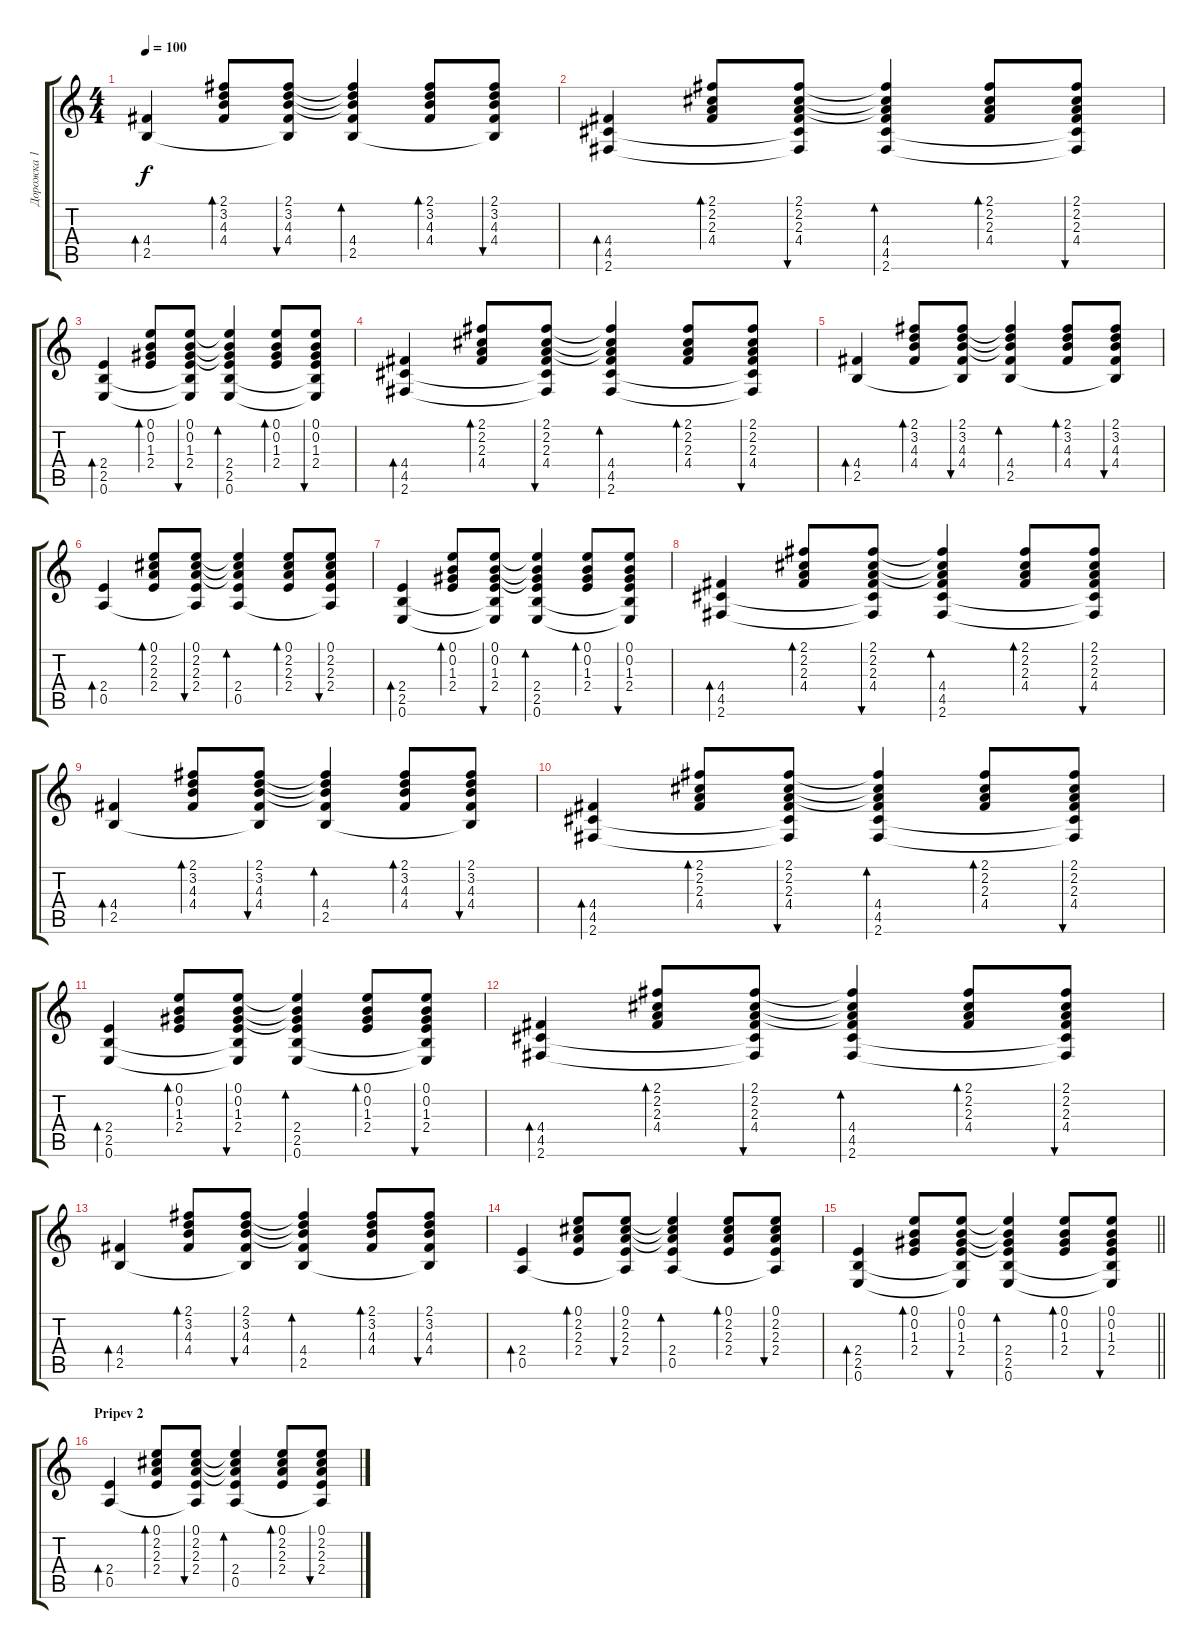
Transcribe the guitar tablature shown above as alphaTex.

\track ("Дорожка 1" "Дорожка 1") {instrument acousticguitarsteel}
\staff {score tabs}
\tuning (E4 B3 G3 D3 A2 E2) {hide}
\ts (4 4)
\tempo 100
\clef g2
\ks c
(4.4 2.5).4{bd 60 dy f} (2.1 3.2 4.3 4.4).8{bd 60} (2.1 3.2 4.3 4.4 2.5{t}).8{bu 60} (2.1{t} 3.2{t} 4.3{t} 4.4 2.5).4{bd 60} (2.1 3.2 4.3 4.4).8{bd 60} (2.1 3.2 4.3 4.4 2.5{t}).8{bu 60} |
(4.4 4.5 2.6).4{bd 60} (2.1 2.2 2.3 4.4).8{bd 60} (2.1 2.2 2.3 4.4 4.5{t} 2.6{t}).8{bu 60} (2.1{t} 2.2{t} 2.3{t} 4.4 4.5 2.6).4{bd 60} (2.1 2.2 2.3 4.4).8{bd 60} (2.1 2.2 2.3 4.4 4.5{t} 2.6{t}).8{bu 60} |
(2.4 2.5 0.6).4{bd 60} (0.1 0.2 1.3 2.4).8{bd 60} (0.1 0.2 1.3 2.4 2.5{t} 0.6{t}).8{bu 60} (0.1{t} 0.2{t} 1.3{t} 2.4 2.5 0.6).4{bd 60} (0.1 0.2 1.3 2.4).8{bd 60} (0.1 0.2 1.3 2.4 2.5{t} 0.6{t}).8{bu 60} |
(4.4 4.5 2.6).4{bd 60} (2.1 2.2 2.3 4.4).8{bd 60} (2.1 2.2 2.3 4.4 4.5{t} 2.6{t}).8{bu 60} (2.1{t} 2.2{t} 2.3{t} 4.4 4.5 2.6).4{bd 60} (2.1 2.2 2.3 4.4).8{bd 60} (2.1 2.2 2.3 4.4 4.5{t} 2.6{t}).8{bu 60} |
(4.4 2.5).4{bd 60} (2.1 3.2 4.3 4.4).8{bd 60} (2.1 3.2 4.3 4.4 2.5{t}).8{bu 60} (2.1{t} 3.2{t} 4.3{t} 4.4 2.5).4{bd 60} (2.1 3.2 4.3 4.4).8{bd 60} (2.1 3.2 4.3 4.4 2.5{t}).8{bu 60} |
(2.4 0.5).4{bd 60} (0.1 2.2 2.3 2.4).8{bd 60} (0.1 2.2 2.3 2.4 0.5{t}).8{bu 60} (0.1{t} 2.2{t} 2.3{t} 2.4 0.5).4{bd 60} (0.1 2.2 2.3 2.4).8{bd 60} (0.1 2.2 2.3 2.4 0.5{t}).8{bu 60} |
(2.4 2.5 0.6).4{bd 60} (0.1 0.2 1.3 2.4).8{bd 60} (0.1 0.2 1.3 2.4 2.5{t} 0.6{t}).8{bu 60} (0.1{t} 0.2{t} 1.3{t} 2.4 2.5 0.6).4{bd 60} (0.1 0.2 1.3 2.4).8{bd 60} (0.1 0.2 1.3 2.4 2.5{t} 0.6{t}).8{bu 60} |
(4.4 4.5 2.6).4{bd 60} (2.1 2.2 2.3 4.4).8{bd 60} (2.1 2.2 2.3 4.4 4.5{t} 2.6{t}).8{bu 60} (2.1{t} 2.2{t} 2.3{t} 4.4 4.5 2.6).4{bd 60} (2.1 2.2 2.3 4.4).8{bd 60} (2.1 2.2 2.3 4.4 4.5{t} 2.6{t}).8{bu 60} |
(4.4 2.5).4{bd 60} (2.1 3.2 4.3 4.4).8{bd 60} (2.1 3.2 4.3 4.4 2.5{t}).8{bu 60} (2.1{t} 3.2{t} 4.3{t} 4.4 2.5).4{bd 60} (2.1 3.2 4.3 4.4).8{bd 60} (2.1 3.2 4.3 4.4 2.5{t}).8{bu 60} |
(4.4 4.5 2.6).4{bd 60} (2.1 2.2 2.3 4.4).8{bd 60} (2.1 2.2 2.3 4.4 4.5{t} 2.6{t}).8{bu 60} (2.1{t} 2.2{t} 2.3{t} 4.4 4.5 2.6).4{bd 60} (2.1 2.2 2.3 4.4).8{bd 60} (2.1 2.2 2.3 4.4 4.5{t} 2.6{t}).8{bu 60} |
(2.4 2.5 0.6).4{bd 60} (0.1 0.2 1.3 2.4).8{bd 60} (0.1 0.2 1.3 2.4 2.5{t} 0.6{t}).8{bu 60} (0.1{t} 0.2{t} 1.3{t} 2.4 2.5 0.6).4{bd 60} (0.1 0.2 1.3 2.4).8{bd 60} (0.1 0.2 1.3 2.4 2.5{t} 0.6{t}).8{bu 60} |
(4.4 4.5 2.6).4{bd 60} (2.1 2.2 2.3 4.4).8{bd 60} (2.1 2.2 2.3 4.4 4.5{t} 2.6{t}).8{bu 60} (2.1{t} 2.2{t} 2.3{t} 4.4 4.5 2.6).4{bd 60} (2.1 2.2 2.3 4.4).8{bd 60} (2.1 2.2 2.3 4.4 4.5{t} 2.6{t}).8{bu 60} |
(4.4 2.5).4{bd 60} (2.1 3.2 4.3 4.4).8{bd 60} (2.1 3.2 4.3 4.4 2.5{t}).8{bu 60} (2.1{t} 3.2{t} 4.3{t} 4.4 2.5).4{bd 60} (2.1 3.2 4.3 4.4).8{bd 60} (2.1 3.2 4.3 4.4 2.5{t}).8{bu 60} |
(2.4 0.5).4{bd 60} (0.1 2.2 2.3 2.4).8{bd 60} (0.1 2.2 2.3 2.4 0.5{t}).8{bu 60} (0.1{t} 2.2{t} 2.3{t} 2.4 0.5).4{bd 60} (0.1 2.2 2.3 2.4).8{bd 60} (0.1 2.2 2.3 2.4 0.5{t}).8{bu 60} |
\barLineRight lightlight
(2.4 2.5 0.6).4{bd 60} (0.1 0.2 1.3 2.4).8{bd 60} (0.1 0.2 1.3 2.4 2.5{t} 0.6{t}).8{bu 60} (0.1{t} 0.2{t} 1.3{t} 2.4 2.5 0.6).4{bd 60} (0.1 0.2 1.3 2.4).8{bd 60} (0.1 0.2 1.3 2.4 2.5{t} 0.6{t}).8{bu 60} |
\section ("" "Pripev 2")
(2.4 0.5).4{bd 60} (0.1 2.2 2.3 2.4).8{bd 60} (0.1 2.2 2.3 2.4 0.5{t}).8{bu 60} (0.1{t} 2.2{t} 2.3{t} 2.4 0.5).4{bd 60} (0.1 2.2 2.3 2.4).8{bd 60} (0.1 2.2 2.3 2.4 0.5{t}).8{bu 60}
